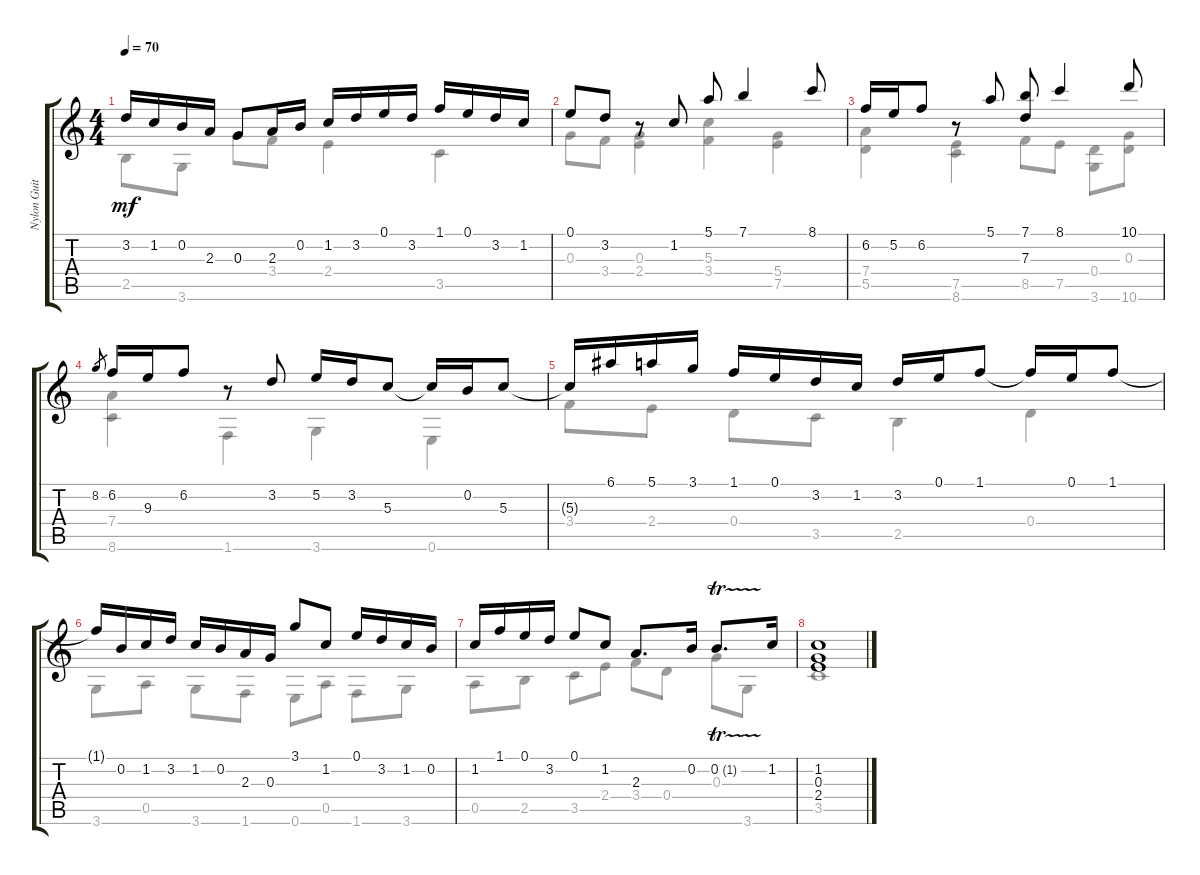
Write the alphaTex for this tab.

\track ("Nylon Guitar" "Nylon Guit") {instrument acousticguitarnylon}
\staff {score tabs}
\tuning (E4 B3 G3 D3 A2 E2) {hide}
\voice
\ts (4 4)
\tempo 70
\clef g2
\ks c
3.2.16{dy mf} 1.2.16 0.2.16 2.3.16 0.3.8 2.3.16 0.2.16 1.2.16 3.2.16 0.1.16 3.2.16 1.1.16 0.1.16 3.2.16 1.2.16 |
0.1.8 3.2.8 r.8 1.2.8 5.1.8 7.1.4 8.1.8 |
6.2.16 5.2.16 6.2.8 r.8 5.1.8 (7.1 7.3).8 8.1.4 10.1.8 |
8.2.8{gr} 6.2.16 9.3.16 6.2.8 r.8 3.2.8 5.2.16 3.2.16 5.3.8 5.3{t}.16 0.2.16 5.3.8 |
5.3{t}.16 6.1.16 5.1.16 3.1.16 1.1.16 0.1.16 3.2.16 1.2.16 3.2.16 0.1.16 1.1.8 1.1{t}.16 0.1.16 1.1.8 |
1.1{t}.16 0.2.16 1.2.16 3.2.16 1.2.16 0.2.16 2.3.16 0.3.16 3.1.8 1.2.8 0.1.16 3.2.16 1.2.16 0.2.16 |
1.2.16 1.1.16 0.1.16 3.2.16 0.1.8 1.2.8 2.3.8{d} 0.2.16 0.2{tr (1 32)}.8{d} 1.2.16 |
(1.2 0.3 2.4).1
\voice
\clef g2
\ottava regular
\simile none
\ks c
2.5.8{dy mf} 3.6.8 0.3.8 3.4.8 2.4.4 3.5.4 |
0.3.8 3.4.8 (0.3 2.4).4 (5.3 3.4).4 (5.4 7.5).4 |
(7.4 5.5).4 (7.5 8.6).4 8.5.8 7.5.8 (0.4 3.6).8 (0.3 10.6).8 |
(7.4 8.6).4 1.6.4 3.6.4 0.6.4 |
3.4.8 2.4.8 0.4.8 3.5.8 2.5.4 0.4.4 |
3.6.8 0.5.8 3.6.8 1.6.8 0.6.8 0.5.8 1.6.8 3.6.8 |
0.5.8 2.5.8 3.5.8 2.4.8 3.4.8 0.4.8 0.3.8 3.6.8 |
3.5.1
